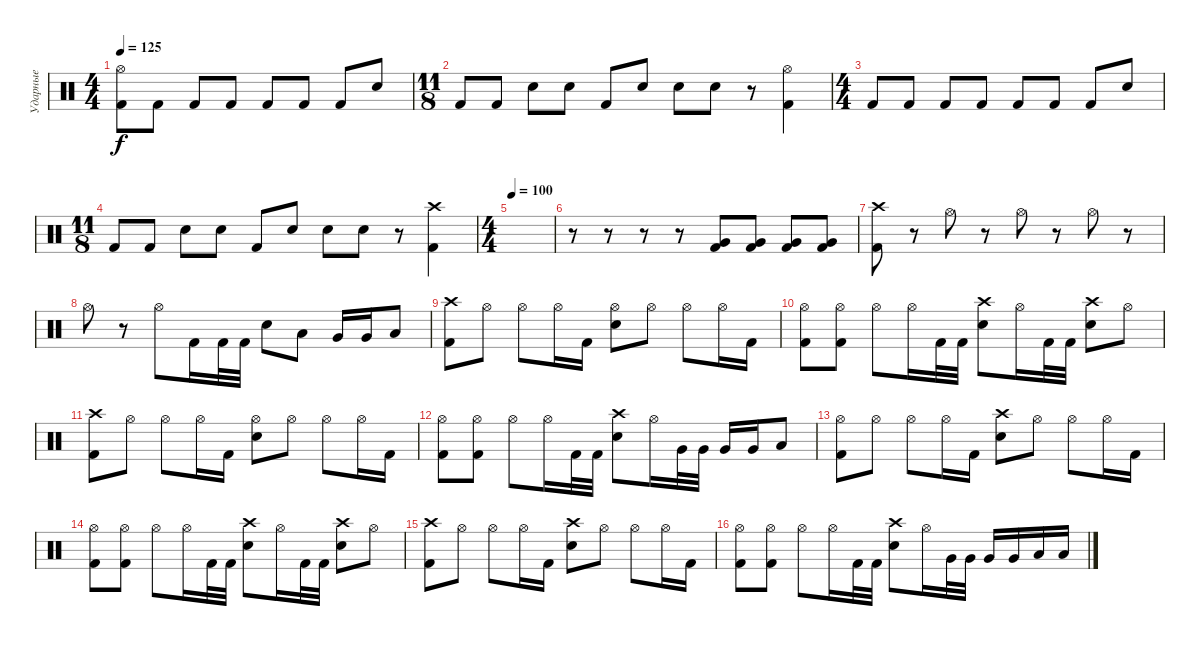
\track ("Ударные" "Ударные") {instrument percussion}
\staff {score}
\articulation defaults
\ts (4 4)
\tempo 125
\clef neutral
\ks c
("Hi-Hat (open)" "Kick (hit) 2").8{dy f} "Kick (hit) 2".8 "Kick (hit) 2".8 "Kick (hit) 2".8 "Kick (hit) 2".8 "Kick (hit) 2".8 "Kick (hit) 2".8 "Electric Snare (hit)".8 |
\ts (11 8)
"Kick (hit) 2".8 "Kick (hit) 2".8 "Electric Snare (hit)".8 "Electric Snare (hit)".8 "Kick (hit) 2".8 "Electric Snare (hit)".8 "Electric Snare (hit)".8 "Electric Snare (hit)".8 r.8 ("Hi-Hat (open)" "Kick (hit) 2").4 |
\ts (4 4)
"Kick (hit) 2".8 "Kick (hit) 2".8 "Kick (hit) 2".8 "Kick (hit) 2".8 "Kick (hit) 2".8 "Kick (hit) 2".8 "Kick (hit) 2".8 "Electric Snare (hit)".8 |
\ts (11 8)
"Kick (hit) 2".8 "Kick (hit) 2".8 "Electric Snare (hit)".8 "Electric Snare (hit)".8 "Kick (hit) 2".8 "Electric Snare (hit)".8 "Electric Snare (hit)".8 "Electric Snare (hit)".8 r.8 ("Crash high (hit)" "Kick (hit) 2").4 |
\ts (4 4)
\tempo 100
|
r.8 r.8 r.8 r.8 ("Very Low Tom (hit)" "Kick (hit) 2").8 ("Very Low Tom (hit)" "Kick (hit) 2").8 ("Very Low Tom (hit)" "Kick (hit) 2").8 ("Very Low Tom (hit)" "Kick (hit) 2").8 |
("Crash high (hit)" "Kick (hit) 2").8 r.8 "Hi-Hat (open)".8 r.8 "Hi-Hat (open)".8 r.8 "Hi-Hat (open)".8 r.8 |
"Hi-Hat (open)".8 r.8 "Hi-Hat (open)".8 "Kick (hit) 2".16 "Kick (hit) 2".32 "Kick (hit) 2".32 "Electric Snare (hit)".8 "Low Tom (hit)".8 "Very Low Tom (hit)".16 "Very Low Tom (hit)".16 "Low Floor Tom (hit)".8 |
("Crash high (hit)" "Kick (hit) 2").8 "Hi-Hat (open)".8 "Hi-Hat (open)".8 "Hi-Hat (open)".16 "Kick (hit) 2".16 ("Hi-Hat (open)" "Electric Snare (hit)").8 "Hi-Hat (open)".8 "Hi-Hat (open)".8 "Hi-Hat (open)".16 "Kick (hit) 2".16 |
("Hi-Hat (open)" "Kick (hit) 2").8 ("Hi-Hat (open)" "Kick (hit) 2").8 "Hi-Hat (open)".8 "Hi-Hat (open)".16 "Kick (hit) 2".32 "Kick (hit) 2".32 ("Crash high (hit)" "Electric Snare (hit)").8 "Hi-Hat (open)".16 "Kick (hit) 2".32 "Kick (hit) 2".32 ("Crash high (hit)" "Electric Snare (hit)").8 "Hi-Hat (open)".8 |
("Crash high (hit)" "Kick (hit) 2").8 "Hi-Hat (open)".8 "Hi-Hat (open)".8 "Hi-Hat (open)".16 "Kick (hit) 2".16 ("Hi-Hat (open)" "Electric Snare (hit)").8 "Hi-Hat (open)".8 "Hi-Hat (open)".8 "Hi-Hat (open)".16 "Kick (hit) 2".16 |
("Hi-Hat (open)" "Kick (hit) 2").8 ("Hi-Hat (open)" "Kick (hit) 2").8 "Hi-Hat (open)".8 "Hi-Hat (open)".16 "Kick (hit) 2".32 "Kick (hit) 2".32 ("Crash high (hit)" "Electric Snare (hit)").8 "Hi-Hat (open)".16 "Very Low Tom (hit)".32 "Very Low Tom (hit)".32 "Very Low Tom (hit)".16 "Very Low Tom (hit)".16 "Low Floor Tom (hit)".8 |
("Hi-Hat (open)" "Kick (hit) 2").8 "Hi-Hat (open)".8 "Hi-Hat (open)".8 "Hi-Hat (open)".16 "Kick (hit) 2".16 ("Crash high (hit)" "Electric Snare (hit)").8 "Hi-Hat (open)".8 "Hi-Hat (open)".8 "Hi-Hat (open)".16 "Kick (hit) 2".16 |
("Hi-Hat (open)" "Kick (hit) 2").8 ("Hi-Hat (open)" "Kick (hit) 2").8 "Hi-Hat (open)".8 "Hi-Hat (open)".16 "Kick (hit) 2".32 "Kick (hit) 2".32 ("Crash high (hit)" "Electric Snare (hit)").8 "Hi-Hat (open)".16 "Kick (hit) 2".32 "Kick (hit) 2".32 ("Crash high (hit)" "Electric Snare (hit)").8 "Hi-Hat (open)".8 |
("Crash high (hit)" "Kick (hit) 2").8 "Hi-Hat (open)".8 "Hi-Hat (open)".8 "Hi-Hat (open)".16 "Kick (hit) 2".16 ("Crash high (hit)" "Electric Snare (hit)").8 "Hi-Hat (open)".8 "Hi-Hat (open)".8 "Hi-Hat (open)".16 "Kick (hit) 2".16 |
("Hi-Hat (open)" "Kick (hit) 2").8 ("Hi-Hat (open)" "Kick (hit) 2").8 "Hi-Hat (open)".8 "Hi-Hat (open)".16 "Kick (hit) 2".32 "Kick (hit) 2".32 ("Crash high (hit)" "Electric Snare (hit)").8 "Hi-Hat (open)".16 "Very Low Tom (hit)".32 "Very Low Tom (hit)".32 "Very Low Tom (hit)".16 "Very Low Tom (hit)".16 "Low Floor Tom (hit)".16 "Low Floor Tom (hit)".16
